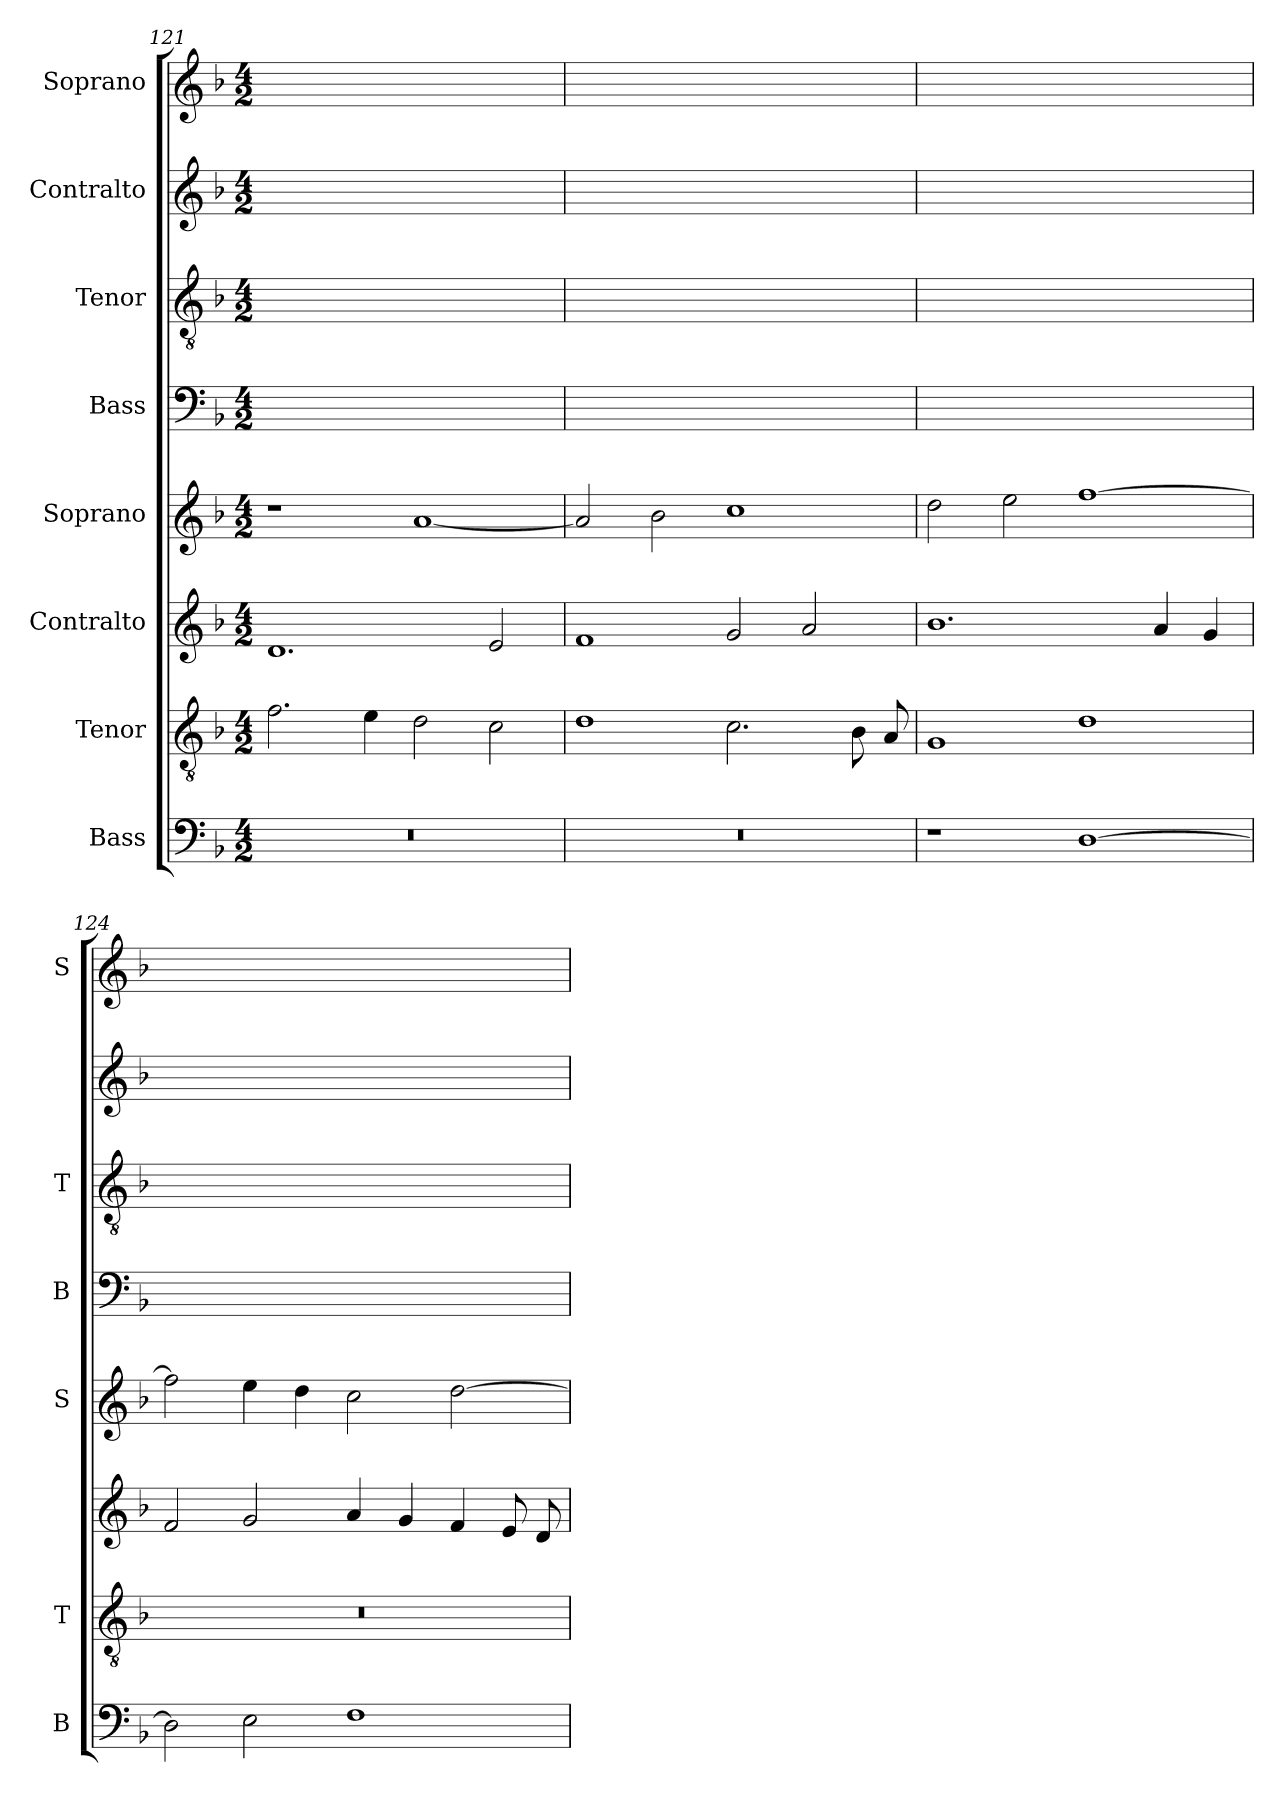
**kern	**kern	**kern	**kern	**kern	**kern	**kern	**kern
*part8	*part7	*part6	*part5	*part4	*part3	*part2	*part1
*staff8	*staff7	*staff6	*staff5	*staff4	*staff3	*staff2	*staff1
*I"Bass	*I"Tenor	*I"Contralto	*I"Soprano	*I"Bass	*I"Tenor	*I"Contralto	*I"Soprano
*I'B	*I'T	*	*I'S	*I'B	*I'T	*	*I'S
*clefF4	*clefGv2	*clefG2	*clefG2	*clefF4	*clefGv2	*clefG2	*clefG2
*k[b-]	*k[b-]	*k[b-]	*k[b-]	*k[b-]	*k[b-]	*k[b-]	*k[b-]
*G:dor	*G:dor	*G:dor	*G:dor	*G:dor	*G:dor	*G:dor	*G:dor
*M4/2	*M4/2	*M4/2	*M4/2	*M4/2	*M4/2	*M4/2	*M4/2
=121	=121	=121	=121	=121	=121	=121	=121
0r	2.f	1.d	1r	0ryy	0ryy	0ryy	0ryy
.	4e	.	.	.	.	.	.
.	2d	.	[1a	.	.	.	.
.	2c	2e	.	.	.	.	.
=122	=122	=122	=122	=122	=122	=122	=122
0r	1d	1f	2a]	0ryy	0ryy	0ryy	0ryy
.	.	.	2b-	.	.	.	.
.	2.c	2g	1cc	.	.	.	.
.	.	2a	.	.	.	.	.
.	8B-	.	.	.	.	.	.
.	8A	.	.	.	.	.	.
=123	=123	=123	=123	=123	=123	=123	=123
1r	1G	1.b-	2dd	0ryy	0ryy	0ryy	0ryy
.	.	.	2ee	.	.	.	.
[1D	1d	.	[1ff	.	.	.	.
.	.	4a	.	.	.	.	.
.	.	4g	.	.	.	.	.
=124	=124	=124	=124	=124	=124	=124	=124
2D]	0r	2f	2ff]	0ryy	0ryy	0ryy	0ryy
2E	.	2g	4ee	.	.	.	.
.	.	.	4dd	.	.	.	.
1F	.	4a	2cc	.	.	.	.
.	.	4g	.	.	.	.	.
.	.	4f	[2dd	.	.	.	.
.	.	8e	.	.	.	.	.
.	.	8d	.	.	.	.	.
=	=	=	=	=	=	=	=
*-	*-	*-	*-	*-	*-	*-	*-
